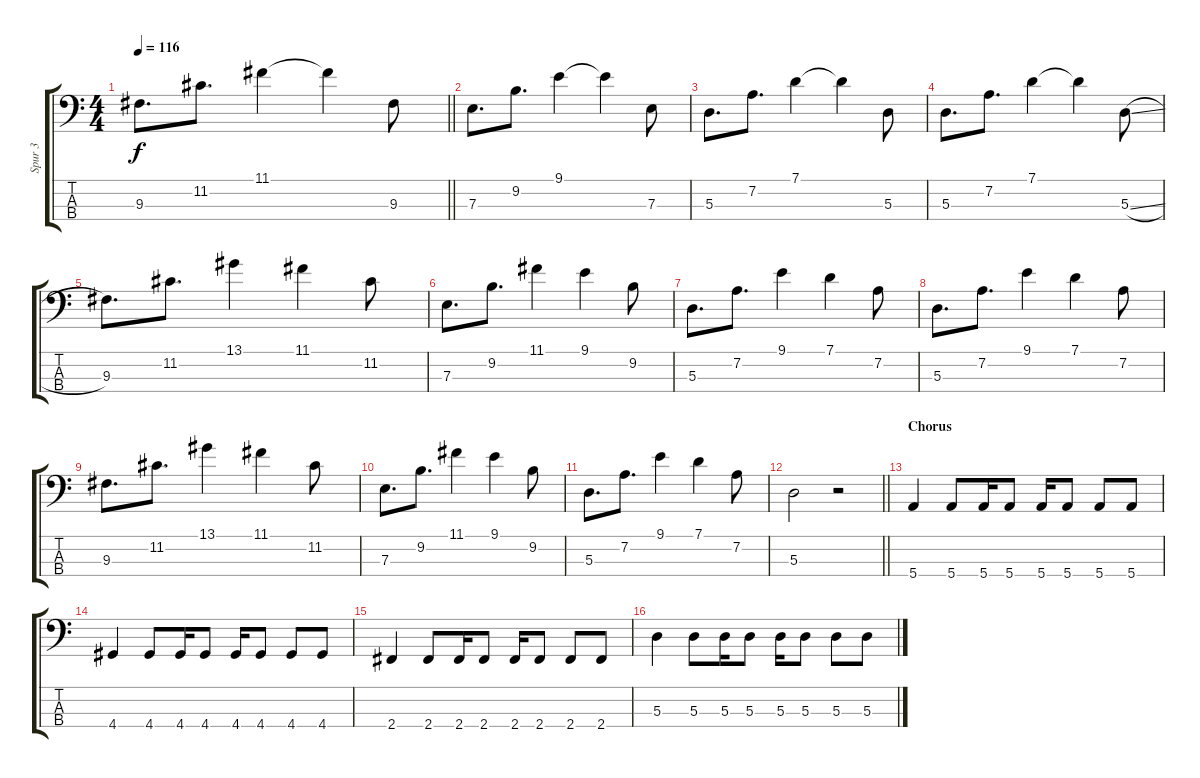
\track ("Spur 3" "Spur 3") {instrument electricbassfinger}
\staff {score tabs}
\tuning (G2 D2 A1 E1) {hide}
\ts (4 4)
\tempo 116
\clef f4
\barLineRight lightlight
\ks c
9.3.8{d dy f} 11.2.8{d} 11.1.4 11.1{t}.4 9.3.8 |
7.3.8{d} 9.2.8{d} 9.1.4 9.1{t}.4 7.3.8 |
5.3.8{d} 7.2.8{d} 7.1.4 7.1{t}.4 5.3.8 |
5.3.8{d} 7.2.8{d} 7.1.4 7.1{t}.4 5.3{sl}.8 |
9.3.8{d} 11.2.8{d} 13.1.4 11.1.4 11.2.8 |
7.3.8{d} 9.2.8{d} 11.1.4 9.1.4 9.2.8 |
5.3.8{d} 7.2.8{d} 9.1.4 7.1.4 7.2.8 |
5.3.8{d} 7.2.8{d} 9.1.4 7.1.4 7.2.8 |
9.3.8{d} 11.2.8{d} 13.1.4 11.1.4 11.2.8 |
7.3.8{d} 9.2.8{d} 11.1.4 9.1.4 9.2.8 |
5.3.8{d} 7.2.8{d} 9.1.4 7.1.4 7.2.8 |
\barLineRight lightlight
5.3.2 r.2 |
\section ("" "Chorus")
5.4.4 5.4.8 5.4.16 5.4.8 5.4.16 5.4.8 5.4.8 5.4.8 |
4.4.4 4.4.8 4.4.16 4.4.8 4.4.16 4.4.8 4.4.8 4.4.8 |
2.4.4 2.4.8 2.4.16 2.4.8 2.4.16 2.4.8 2.4.8 2.4.8 |
5.3.4 5.3.8 5.3.16 5.3.8 5.3.16 5.3.8 5.3.8 5.3.8
